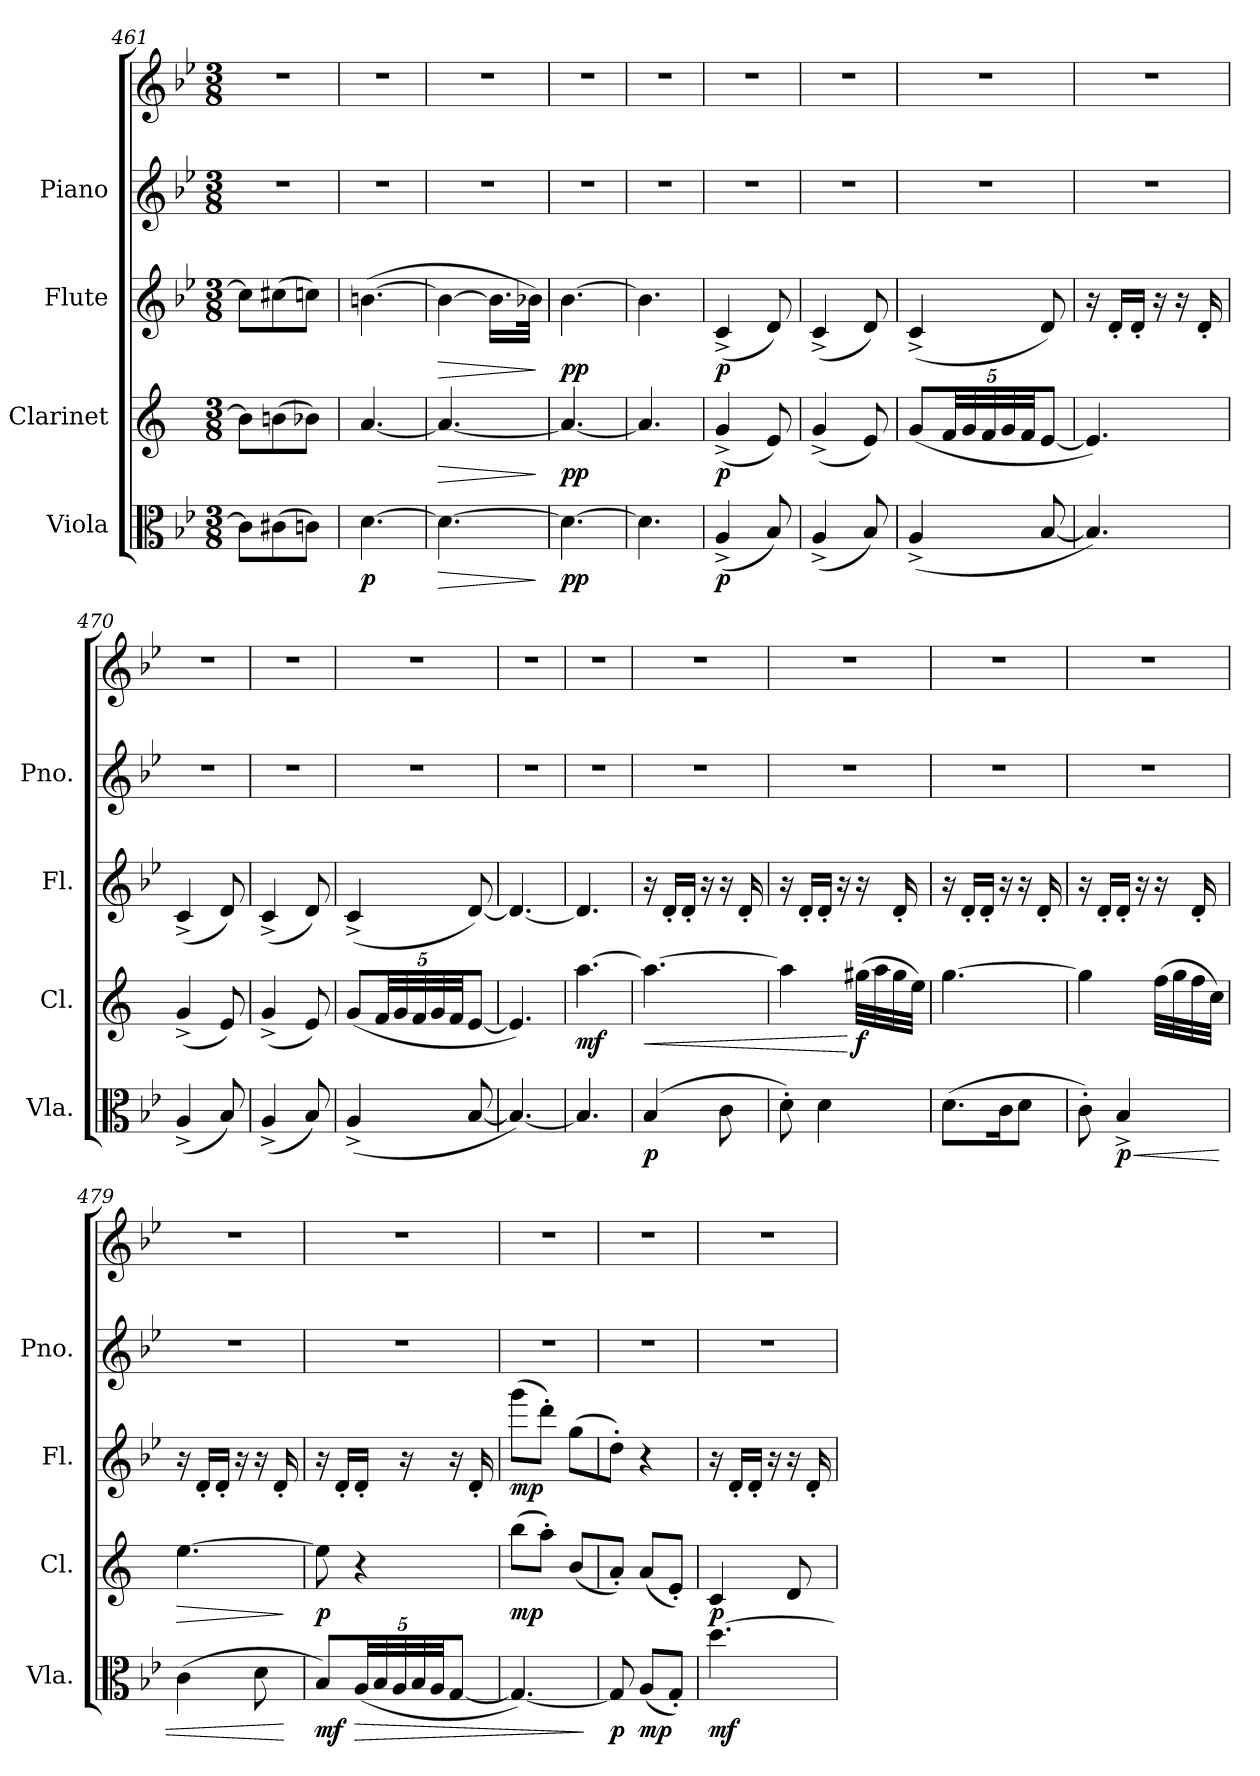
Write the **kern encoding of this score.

**kern	**dynam	**kern	**dynam	**kern	**dynam	**kern	**kern
*part4	*part4	*part3	*part3	*part2	*part2	*part1	*part1
*staff5	*staff5	*staff4	*staff4	*staff3	*staff3	*staff2	*staff1
*I"Viola	*	*I"Clarinet	*	*I"Flute	*	*I"Piano	*
*I'Vla.	*	*I'Cl.	*	*I'Fl.	*	*I'Pno.	*
*clefC3	*	*clefG2	*	*clefG2	*	*clefG2	*clefG2
*	*	*ITrd1c2	*	*	*	*	*
*k[b-e-]	*	*k[b-e-]	*	*k[b-e-]	*	*k[b-e-]	*k[b-e-]
*M3/8	*	*M3/8	*	*M3/8	*	*M3/8	*M3/8
=461	=461	=461	=461	=461	=461	=461	=461
8c\L]	.	8a-\L]	.	8cc\L]	.	4.r	4.r
(>8c#X\	.	(>8an\	.	(>8cc#X\	.	.	.
8cn\J)	.	8a-X\J)	.	8ccn\J)	.	.	.
=462	=462	=462	=462	=462	=462	=462	=462
!	!LO:DY:b	!	!	!	!	!	!
[4.d\	p	[4.g/	.	(>[4.bn\	.	4.r	4.r
!!LO:LB:g=z
=463	=463	=463	=463	=463	=463	=463	=463
!	!LO:HP:b	!	!LO:HP:b	!	!LO:HP:b	!	!
4.d\_	>	4.g/_	>	4b\_	>	4.r	4.r
.	.	.	.	16.b\LL]	.	.	.
.	.	.	.	32b-X\JJk)	.	.	.
.	]	.	]	.	]	.	.
=464	=464	=464	=464	=464	=464	=464	=464
!	!LO:DY:b	!	!LO:DY:b	!	!LO:DY:b	!	!
4.d\_	pp	4.g/_	pp	[4.b-\	pp	4.r	4.r
=465	=465	=465	=465	=465	=465	=465	=465
4.d\]	.	4.g/]	.	4.b-\]	.	4.r	4.r
=466	=466	=466	=466	=466	=466	=466	=466
!	!LO:DY:b	!	!LO:DY:b	!	!LO:DY:b	!	!
(<4A^/	p	(<4f^/	p	(<4c^/	p	4.r	4.r
8B-/)	.	8d/)	.	8d/)	.	.	.
=467	=467	=467	=467	=467	=467	=467	=467
(<4A^/	.	(<4f^/	.	(<4c^/	.	4.r	4.r
8B-/)	.	8d/)	.	8d/)	.	.	.
=468	=468	=468	=468	=468	=468	=468	=468
(<4A^/	.	(<8f/L	.	(<4c^/	.	4.r	4.r
*	*	*Xbrackettup	*	*	*	*	*
.	.	40e-/LL	.	.	.	.	.
.	.	40f/	.	.	.	.	.
.	.	40e-/	.	.	.	.	.
.	.	40f/	.	.	.	.	.
.	.	40e-/JJ	.	.	.	.	.
[8B-/	.	[8d/J	.	8d/)	.	.	.
=469	=469	=469	=469	=469	=469	=469	=469
4.B-/])	.	4.d/])	.	16r	.	4.r	4.r
.	.	.	.	16d'/LL	.	.	.
.	.	.	.	16d'/JJ	.	.	.
.	.	.	.	16r	.	.	.
.	.	.	.	16r	.	.	.
.	.	.	.	16d'/	.	.	.
=470	=470	=470	=470	=470	=470	=470	=470
(<4A^/	.	(<4f^/	.	(<4c^/	.	4.r	4.r
8B-/)	.	8d/)	.	8d/)	.	.	.
=471	=471	=471	=471	=471	=471	=471	=471
(<4A^/	.	(<4f^/	.	(<4c^/	.	4.r	4.r
8B-/)	.	8d/)	.	8d/)	.	.	.
=472	=472	=472	=472	=472	=472	=472	=472
(<4A^/	.	(<8f/L	.	(<4c^/	.	4.r	4.r
.	.	40e-/LL	.	.	.	.	.
.	.	40f/	.	.	.	.	.
.	.	40e-/	.	.	.	.	.
.	.	40f/	.	.	.	.	.
.	.	40e-/JJ	.	.	.	.	.
[8B-/	.	[8d/J	.	[8d/)	.	.	.
!!LO:LB:g=z
=473	=473	=473	=473	=473	=473	=473	=473
4.B-/_)	.	4.d/])	.	4.d/_	.	4.r	4.r
=474	=474	=474	=474	=474	=474	=474	=474
!	!	!	!LO:DY:b	!	!	!	!
4.B-/]	.	[4.gg\	mf	4.d/]	.	4.r	4.r
=475	=475	=475	=475	=475	=475	=475	=475
!	!LO:DY:b	!	!LO:HP:b	!	!	!	!
(>4B-/	p	4.gg\_	<	16r	.	4.r	4.r
.	.	.	.	16d'/LL	.	.	.
.	.	.	.	16d'/JJ	.	.	.
.	.	.	.	16r	.	.	.
8c\	.	.	.	16r	.	.	.
.	.	.	.	16d'/	.	.	.
=476	=476	=476	=476	=476	=476	=476	=476
8d'\)	.	4gg\]	.	16r	.	4.r	4.r
.	.	.	.	16d'/LL	.	.	.
4d\	.	.	.	16d'/JJ	.	.	.
.	.	.	.	16r	.	.	.
!	!	!	!LO:DY:n=1:b	!	!	!	!
.	.	(>32ff#X\LLL	[ f	16r	.	.	.
.	.	32gg\	.	.	.	.	.
.	.	32ff#\	.	16d'/	.	.	.
.	.	32dd\JJJ)	.	.	.	.	.
=477	=477	=477	=477	=477	=477	=477	=477
(>8.d\L	.	[4.ff\	.	16r	.	4.r	4.r
.	.	.	.	16d'/LL	.	.	.
.	.	.	.	16d'/JJ	.	.	.
16c\K	.	.	.	16r	.	.	.
8d\J	.	.	.	16r	.	.	.
.	.	.	.	16d'/	.	.	.
=478	=478	=478	=478	=478	=478	=478	=478
8c'\)	.	4ff\]	.	16r	.	4.r	4.r
.	.	.	.	16d'/LL	.	.	.
!	!LO:HP:b	!	!	!	!	!	!
!	!LO:DY:n=1:b	!	!	!	!	!	!
4B-^/	< p	.	.	16d'/JJ	.	.	.
.	.	.	.	16r	.	.	.
.	.	(>32ee-\LLL	.	16r	.	.	.
.	.	32ff\	.	.	.	.	.
.	.	32ee-\	.	16d'/	.	.	.
.	.	32b-\JJJ)	.	.	.	.	.
=479	=479	=479	=479	=479	=479	=479	=479
!	!	!	!LO:HP:b	!	!	!	!
(>4c\	.	[4.dd\	>	16r	.	4.r	4.r
.	.	.	.	16d'/LL	.	.	.
.	.	.	.	16d'/JJ	.	.	.
.	.	.	.	16r	.	.	.
8d\	.	.	.	16r	.	.	.
.	.	.	.	16d'/	.	.	.
.	[	.	]	.	.	.	.
!!LO:PB:g=z
=480	=480	=480	=480	=480	=480	=480	=480
!	!LO:DY:b	!	!LO:DY:b	!	!	!	!
8B-/L)	mf	8dd\]	p	16r	.	4.r	4.r
.	.	.	.	16d'/LL	.	.	.
*Xbrackettup	*	*	*	*	*	*	*
!	!LO:HP:b	!	!	!	!	!	!
(<40A/LL	>	4r	.	16d'/JJ	.	.	.
40B-/	.	.	.	.	.	.	.
40A/	.	.	.	.	.	.	.
.	.	.	.	16r	.	.	.
40B-/	.	.	.	.	.	.	.
40A/JJ	.	.	.	.	.	.	.
[8G/J	.	.	.	16r	.	.	.
.	.	.	.	16d'/	.	.	.
=481	=481	=481	=481	=481	=481	=481	=481
!	!	!	!LO:DY:b	!	!LO:DY:b	!	!
4.G/_)	.	(>8aa\L	mp	(>8ggg\L	mp	4.r	4.r
.	.	8gg'\J)	.	8ddd'\J)	.	.	.
.	.	(<8a/L	.	(>8gg\L	.	.	.
.	]	.	.	.	.	.	.
=482	=482	=482	=482	=482	=482	=482	=482
!	!LO:DY:b	!	!	!	!	!	!
8G/]	p	8g'/J)	.	8dd'\J)	.	4.r	4.r
!	!LO:DY:b	!	!	!	!	!	!
(<8A/L	mp	(<8g/L	.	4r	.	.	.
8G'/J)	.	8d'/J)	.	.	.	.	.
=483	=483	=483	=483	=483	=483	=483	=483
!	!LO:DY:b	!	!LO:DY:b	!	!	!	!
[4.dd\	mf	4B-/	p	16r	.	4.r	4.r
.	.	.	.	16d'/LL	.	.	.
.	.	.	.	16d'/JJ	.	.	.
.	.	.	.	16r	.	.	.
.	.	8c/	.	16r	.	.	.
.	.	.	.	16d'/	.	.	.
=	=	=	=	=	=	=	=
*-	*-	*-	*-	*-	*-	*-	*-
